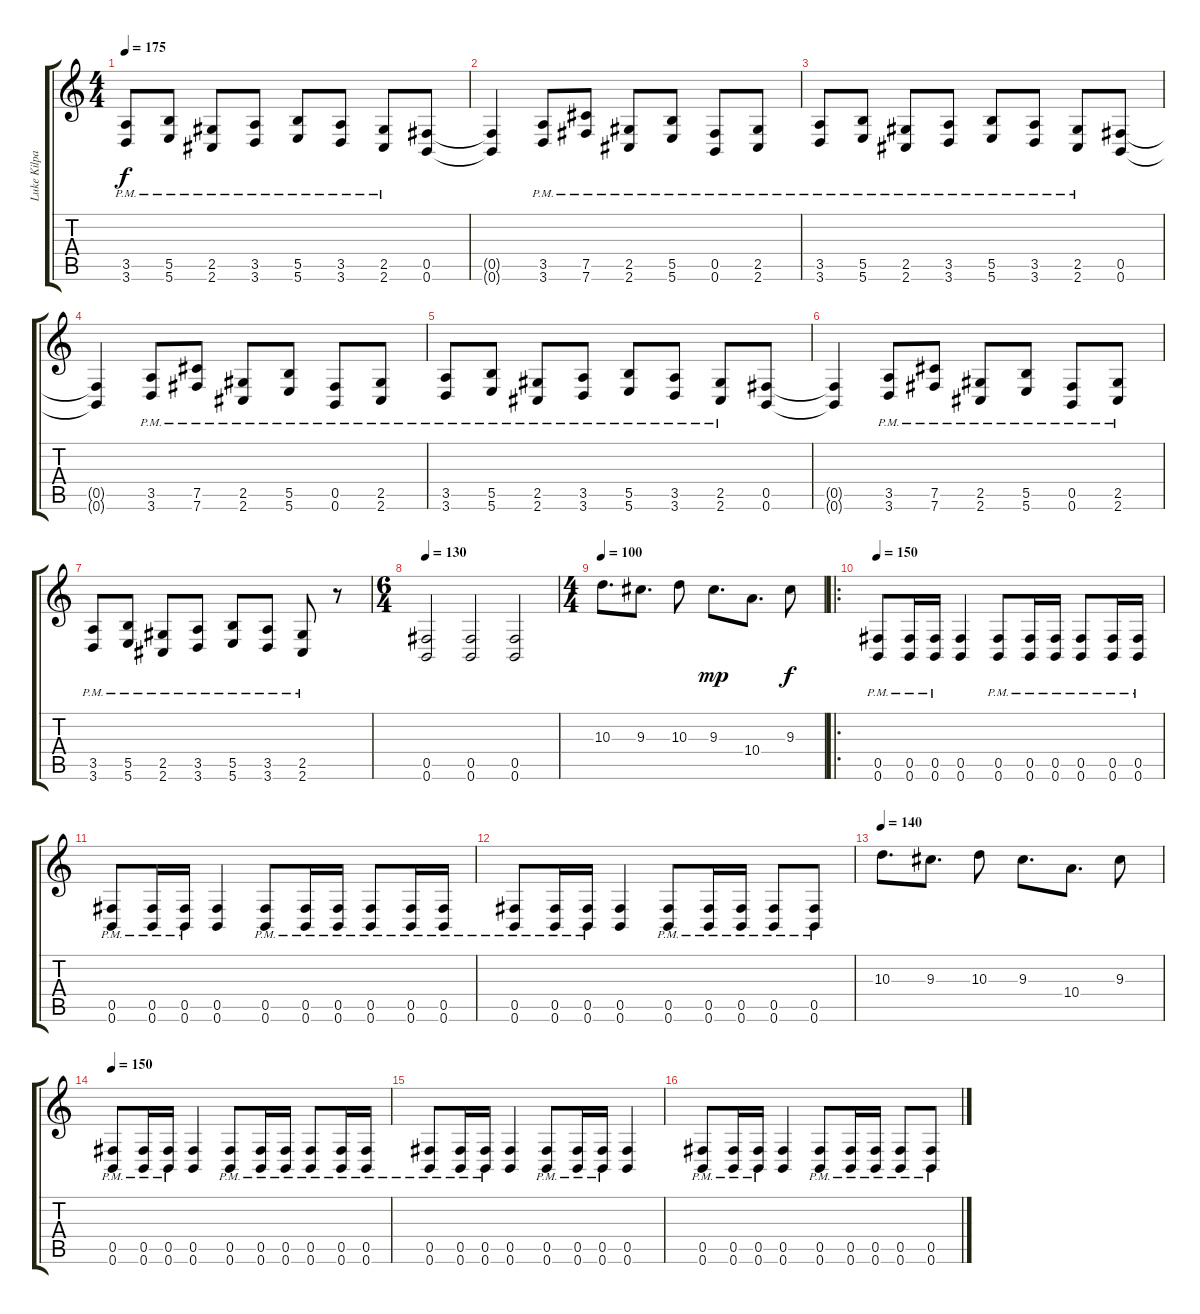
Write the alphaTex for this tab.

\track ("Luke Kilpatrick" "Luke Kilpa") {instrument distortionguitar}
\staff {score tabs}
\tuning (Db4 Ab3 E3 B2 Gb2 B1) {hide}
\ts (4 4)
\tempo 175
\clef g2
\ks c
(3.5{pm} 3.6{pm}).8{dy f} (5.5{pm} 5.6{pm}).8 (2.5{pm} 2.6{pm}).8 (3.5{pm} 3.6{pm}).8 (5.5{pm} 5.6{pm}).8 (3.5{pm} 3.6{pm}).8 (2.5{pm} 2.6{pm}).8 (0.5 0.6).8 |
(0.5{t} 0.6{t}).4 (3.5{pm} 3.6{pm}).8 (7.5{pm} 7.6{pm}).8 (2.5{pm} 2.6{pm}).8 (5.5{pm} 5.6{pm}).8 (0.5{pm} 0.6{pm}).8 (2.5{pm} 2.6{pm}).8 |
(3.5{pm} 3.6{pm}).8 (5.5{pm} 5.6{pm}).8 (2.5{pm} 2.6{pm}).8 (3.5{pm} 3.6{pm}).8 (5.5{pm} 5.6{pm}).8 (3.5{pm} 3.6{pm}).8 (2.5{pm} 2.6{pm}).8 (0.5 0.6).8 |
(0.5{t} 0.6{t}).4 (3.5{pm} 3.6{pm}).8 (7.5{pm} 7.6{pm}).8 (2.5{pm} 2.6{pm}).8 (5.5{pm} 5.6{pm}).8 (0.5{pm} 0.6{pm}).8 (2.5{pm} 2.6{pm}).8 |
(3.5{pm} 3.6{pm}).8 (5.5{pm} 5.6{pm}).8 (2.5{pm} 2.6{pm}).8 (3.5{pm} 3.6{pm}).8 (5.5{pm} 5.6{pm}).8 (3.5{pm} 3.6{pm}).8 (2.5{pm} 2.6{pm}).8 (0.5 0.6).8 |
(0.5{t} 0.6{t}).4 (3.5{pm} 3.6{pm}).8 (7.5{pm} 7.6{pm}).8 (2.5{pm} 2.6{pm}).8 (5.5{pm} 5.6{pm}).8 (0.5{pm} 0.6{pm}).8 (2.5{pm} 2.6{pm}).8 |
(3.5{pm} 3.6{pm}).8 (5.5{pm} 5.6{pm}).8 (2.5{pm} 2.6{pm}).8 (3.5{pm} 3.6{pm}).8 (5.5{pm} 5.6{pm}).8 (3.5{pm} 3.6{pm}).8 (2.5{pm} 2.6{pm}).8 r.8 |
\ts (6 4)
\tempo 130
(0.5 0.6).2 (0.5 0.6).2 (0.5 0.6).2 |
\ts (4 4)
\tempo 100
10.3.8{d} 9.3.8{d} 10.3.8 9.3.8{d dy mp} 10.4.8{d} 9.3.8{dy f} |
\ro
\tempo 150
(0.5{pm} 0.6{pm}).8 (0.5{pm} 0.6{pm}).16 (0.5{pm} 0.6{pm}).16 (0.5 0.6).4 (0.5{pm} 0.6{pm}).8 (0.5{pm} 0.6{pm}).16 (0.5{pm} 0.6{pm}).16 (0.5{pm} 0.6{pm}).8 (0.5{pm} 0.6{pm}).16 (0.5{pm} 0.6{pm}).16 |
(0.5{pm} 0.6{pm}).8 (0.5{pm} 0.6{pm}).16 (0.5{pm} 0.6{pm}).16 (0.5 0.6).4 (0.5{pm} 0.6{pm}).8 (0.5{pm} 0.6{pm}).16 (0.5{pm} 0.6{pm}).16 (0.5{pm} 0.6{pm}).8 (0.5{pm} 0.6{pm}).16 (0.5{pm} 0.6{pm}).16 |
(0.5{pm} 0.6{pm}).8 (0.5{pm} 0.6{pm}).16 (0.5{pm} 0.6{pm}).16 (0.5 0.6).4 (0.5{pm} 0.6{pm}).8 (0.5{pm} 0.6{pm}).16 (0.5{pm} 0.6{pm}).16 (0.5{pm} 0.6{pm}).8 (0.5{pm} 0.6{pm}).8 |
\tempo 140
10.3.8{d} 9.3.8{d} 10.3.8 9.3.8{d} 10.4.8{d} 9.3.8 |
\tempo 150
(0.5{pm} 0.6{pm}).8 (0.5{pm} 0.6{pm}).16 (0.5{pm} 0.6{pm}).16 (0.5 0.6).4 (0.5{pm} 0.6{pm}).8 (0.5{pm} 0.6{pm}).16 (0.5{pm} 0.6{pm}).16 (0.5{pm} 0.6{pm}).8 (0.5{pm} 0.6{pm}).16 (0.5{pm} 0.6{pm}).16 |
(0.5{pm} 0.6{pm}).8 (0.5{pm} 0.6{pm}).16 (0.5{pm} 0.6{pm}).16 (0.5 0.6).4 (0.5{pm} 0.6{pm}).8 (0.5{pm} 0.6{pm}).16 (0.5{pm} 0.6{pm}).16 (0.5 0.6).4 |
(0.5{pm} 0.6{pm}).8 (0.5{pm} 0.6{pm}).16 (0.5{pm} 0.6{pm}).16 (0.5 0.6).4 (0.5{pm} 0.6{pm}).8 (0.5{pm} 0.6{pm}).16 (0.5{pm} 0.6{pm}).16 (0.5{pm} 0.6{pm}).8 (0.5{pm} 0.6{pm}).8
